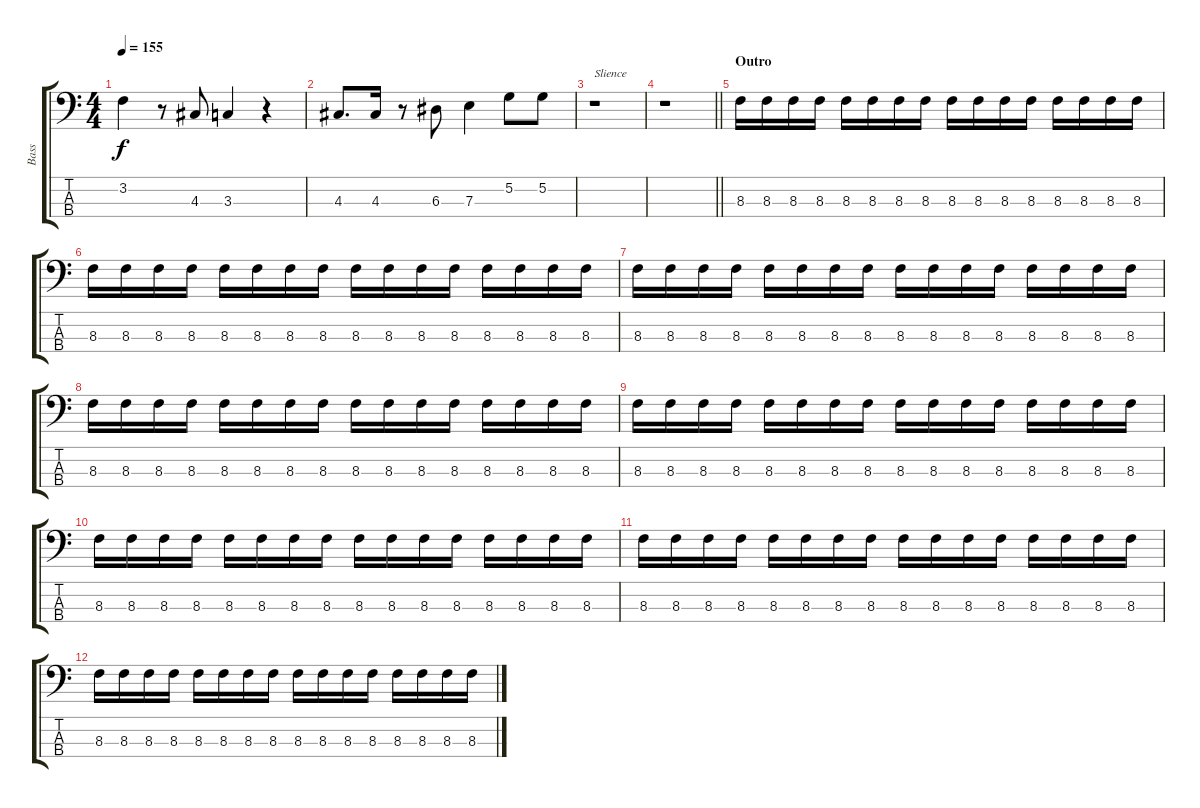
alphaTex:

\track ("Bass" "Bass") {instrument electricbasspick}
\staff {score tabs}
\tuning (G2 D2 A1 E1) {hide}
\ts (4 4)
\tempo 155
\clef f4
\ks c
3.2.4{dy f} r.8 4.3.8 3.3.4 r.4 |
4.3.8{d} 4.3.16 r.8 6.3.8 7.3.4 5.2.8 5.2.8 |
r.1{txt "Slience"} |
\barLineRight lightlight
r.1 |
\section ("" "Outro")
8.3.16 8.3.16 8.3.16 8.3.16 8.3.16 8.3.16 8.3.16 8.3.16 8.3.16 8.3.16 8.3.16 8.3.16 8.3.16 8.3.16 8.3.16 8.3.16 |
8.3.16 8.3.16 8.3.16 8.3.16 8.3.16 8.3.16 8.3.16 8.3.16 8.3.16 8.3.16 8.3.16 8.3.16 8.3.16 8.3.16 8.3.16 8.3.16 |
8.3.16 8.3.16 8.3.16 8.3.16 8.3.16 8.3.16 8.3.16 8.3.16 8.3.16 8.3.16 8.3.16 8.3.16 8.3.16 8.3.16 8.3.16 8.3.16 |
8.3.16 8.3.16 8.3.16 8.3.16 8.3.16 8.3.16 8.3.16 8.3.16 8.3.16 8.3.16 8.3.16 8.3.16 8.3.16 8.3.16 8.3.16 8.3.16 |
8.3.16 8.3.16 8.3.16 8.3.16 8.3.16 8.3.16 8.3.16 8.3.16 8.3.16 8.3.16 8.3.16 8.3.16 8.3.16 8.3.16 8.3.16 8.3.16 |
8.3.16 8.3.16 8.3.16 8.3.16 8.3.16 8.3.16 8.3.16 8.3.16 8.3.16 8.3.16 8.3.16 8.3.16 8.3.16 8.3.16 8.3.16 8.3.16 |
8.3.16 8.3.16 8.3.16 8.3.16 8.3.16 8.3.16 8.3.16 8.3.16 8.3.16 8.3.16 8.3.16 8.3.16 8.3.16 8.3.16 8.3.16 8.3.16 |
8.3.16 8.3.16 8.3.16 8.3.16 8.3.16 8.3.16 8.3.16 8.3.16 8.3.16 8.3.16 8.3.16 8.3.16 8.3.16 8.3.16 8.3.16 8.3.16
